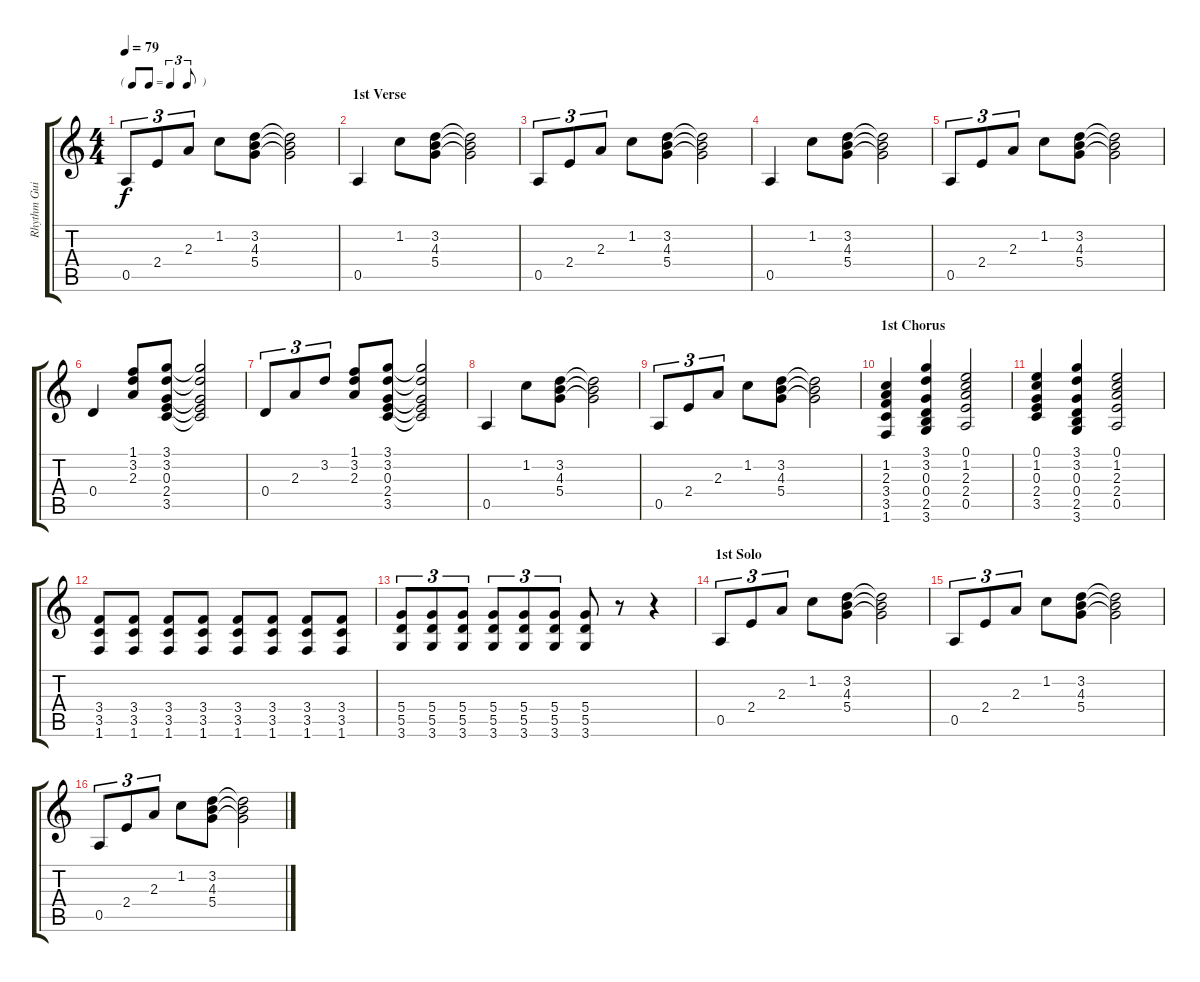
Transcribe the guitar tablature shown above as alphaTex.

\track ("Rhythm Guitar" "Rhythm Gui") {instrument electricguitarclean}
\staff {score tabs}
\tuning (E4 B3 G3 D3 A2 E2) {hide}
\ts (4 4)
\tf triplet8th
\tempo 79
\clef g2
\ks c
0.5.8{tu (3 2) dy f} 2.4.8{tu (3 2)} 2.3.8{tu (3 2)} 1.2.8 (3.2 4.3 5.4).8 (3.2{t} 4.3{t} 5.4{t}).2 |
\section ("" "1st Verse")
0.5.4 1.2.8 (3.2 4.3 5.4).8 (3.2{t} 4.3{t} 5.4{t}).2 |
0.5.8{tu (3 2)} 2.4.8{tu (3 2)} 2.3.8{tu (3 2)} 1.2.8 (3.2 4.3 5.4).8 (3.2{t} 4.3{t} 5.4{t}).2 |
0.5.4 1.2.8 (3.2 4.3 5.4).8 (3.2{t} 4.3{t} 5.4{t}).2 |
0.5.8{tu (3 2)} 2.4.8{tu (3 2)} 2.3.8{tu (3 2)} 1.2.8 (3.2 4.3 5.4).8 (3.2{t} 4.3{t} 5.4{t}).2 |
0.4.4 (1.1 3.2 2.3).8 (3.1 3.2 0.3 2.4 3.5).8 (3.1{t} 3.2{t} 0.3{t} 2.4{t} 3.5{t}).2 |
0.4.8{tu (3 2)} 2.3.8{tu (3 2)} 3.2.8{tu (3 2)} (1.1 3.2 2.3).8 (3.1 3.2 0.3 2.4 3.5).8 (3.1{t} 3.2{t} 0.3{t} 2.4{t} 3.5{t}).2 |
0.5.4 1.2.8 (3.2 4.3 5.4).8 (3.2{t} 4.3{t} 5.4{t}).2 |
0.5.8{tu (3 2)} 2.4.8{tu (3 2)} 2.3.8{tu (3 2)} 1.2.8 (3.2 4.3 5.4).8 (3.2{t} 4.3{t} 5.4{t}).2 |
\section ("" "1st Chorus")
(1.2 2.3 3.4 3.5 1.6).4 (3.1 3.2 0.3 0.4 2.5 3.6).4 (0.1 1.2 2.3 2.4 0.5).2 |
(0.1 1.2 0.3 2.4 3.5).4 (3.1 3.2 0.3 0.4 2.5 3.6).4 (0.1 1.2 2.3 2.4 0.5).2 |
(3.4 3.5 1.6).8 (3.4 3.5 1.6).8 (3.4 3.5 1.6).8 (3.4 3.5 1.6).8 (3.4 3.5 1.6).8 (3.4 3.5 1.6).8 (3.4 3.5 1.6).8 (3.4 3.5 1.6).8 |
(5.4 5.5 3.6).8{tu (3 2)} (5.4 5.5 3.6).8{tu (3 2)} (5.4 5.5 3.6).8{tu (3 2)} (5.4 5.5 3.6).8{tu (3 2)} (5.4 5.5 3.6).8{tu (3 2)} (5.4 5.5 3.6).8{tu (3 2)} (5.4 5.5 3.6).8 r.8 r.4 |
\section ("" "1st Solo")
0.5.8{tu (3 2)} 2.4.8{tu (3 2)} 2.3.8{tu (3 2)} 1.2.8 (3.2 4.3 5.4).8 (3.2{t} 4.3{t} 5.4{t}).2 |
0.5.8{tu (3 2)} 2.4.8{tu (3 2)} 2.3.8{tu (3 2)} 1.2.8 (3.2 4.3 5.4).8 (3.2{t} 4.3{t} 5.4{t}).2 |
0.5.8{tu (3 2)} 2.4.8{tu (3 2)} 2.3.8{tu (3 2)} 1.2.8 (3.2 4.3 5.4).8 (3.2{t} 4.3{t} 5.4{t}).2
